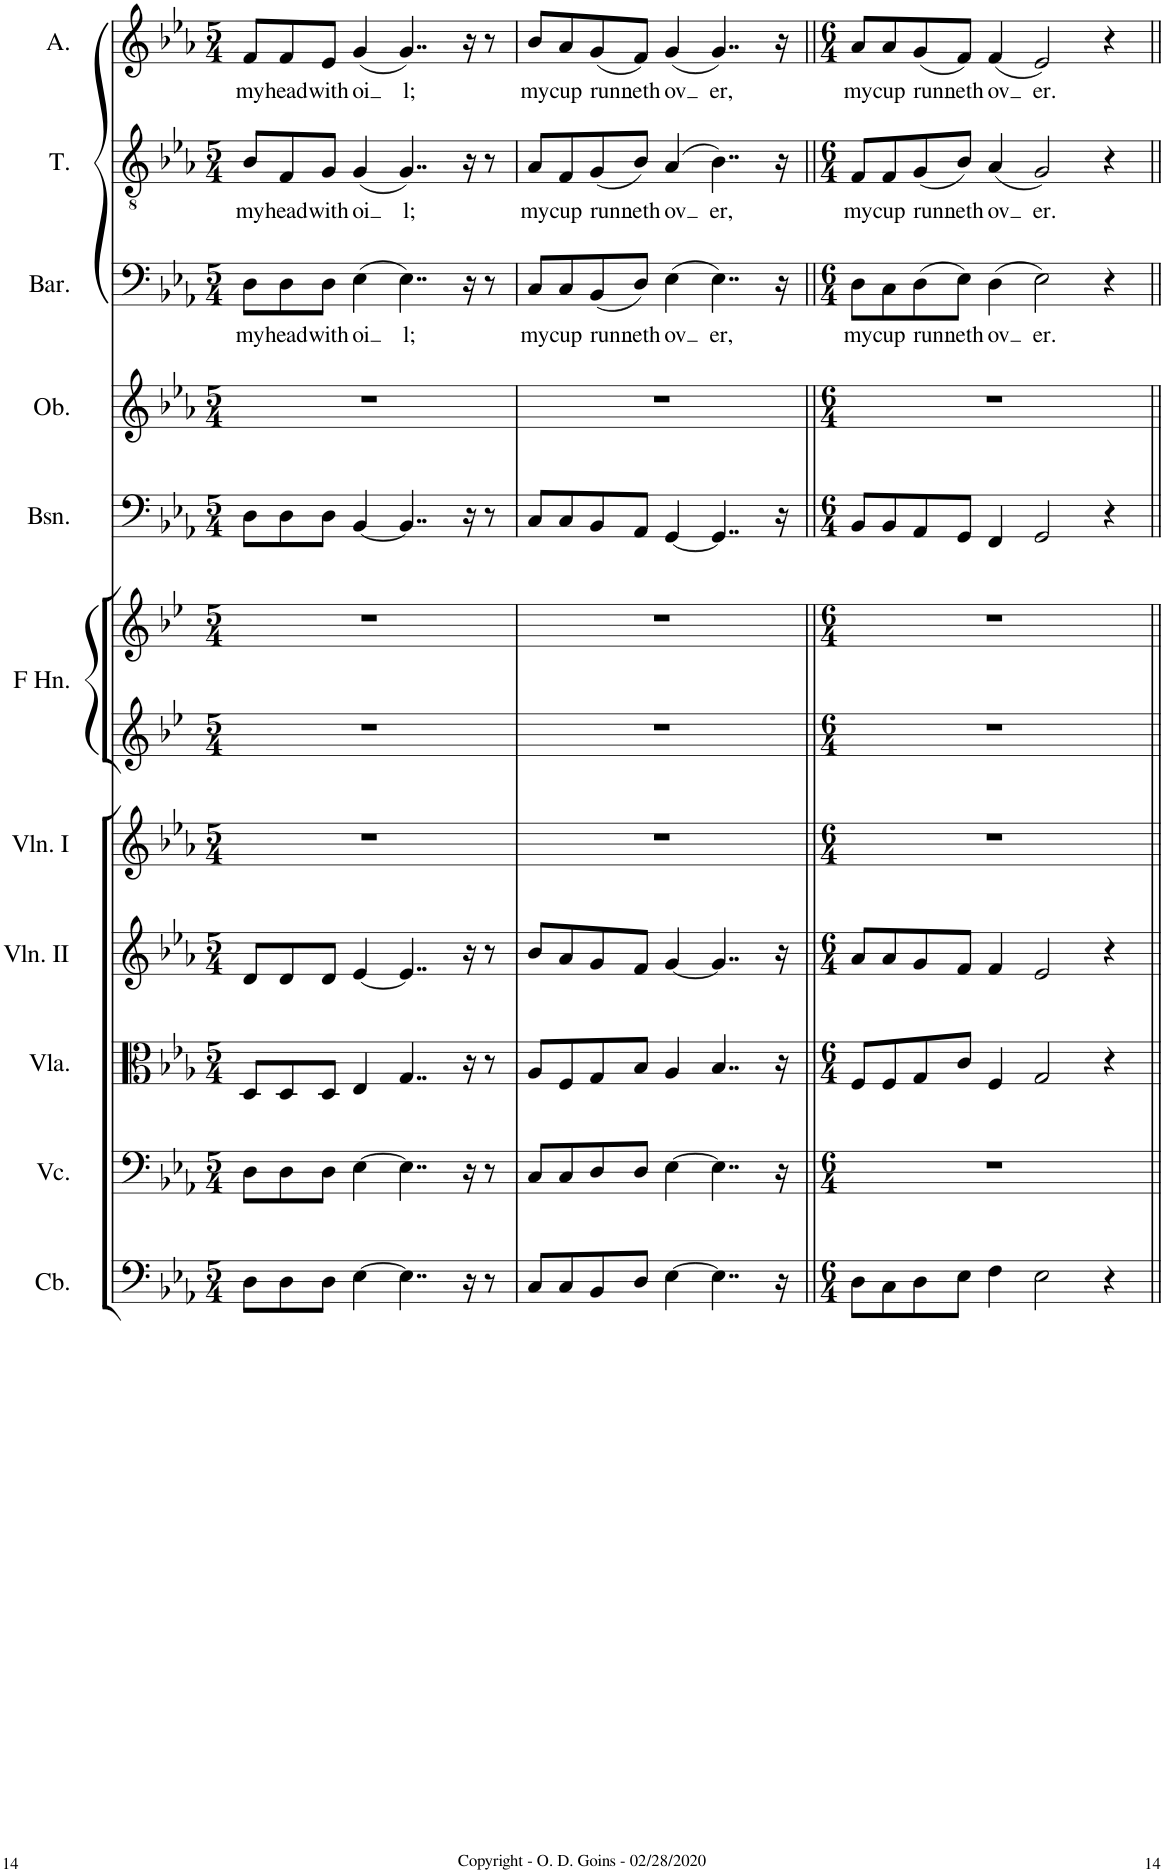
**kern	**kern	**kern	**kern	**kern	**kern	**kern	**kern	**kern	**kern	**text	**kern	**text	**kern	**text
*part11	*part10	*part9	*part8	*part7	*part6	*part6	*part5	*part4	*part3	*part3	*part2	*part2	*part1	*part1
*staff12	*staff11	*staff10	*staff9	*staff8	*staff7	*staff6	*staff5	*staff4	*staff3	*staff3	*staff2	*staff2	*staff1	*staff1
*I"Contrabasses	*I"Violoncellos	*I"Violas	*I"Violins II	*I"Violins I	*I"Horns in F	*	*I"Bassoons	*I"Oboes	*I"Baritone	*	*I"Tenor	*	*I"Alto	*
*I'Cb.	*I'Vc.	*I'Vla.	*I'Vln. II	*I'Vln. I	*	*	*I'Bsn.	*I'Ob.	*I'Bar.	*	*I'T.	*	*I'A.	*
!!LO:PB:g=z
*clefF4	*clefF4	*clefC3	*clefG2	*clefG2	*clefG2	*clefG2	*clefF4	*clefG2	*clefF4	*	*clefGv2	*	*clefG2	*
*Trd7c12	*	*	*	*	*Trd4c7	*Trd4c7	*	*	*	*	*	*	*	*
*k[b-e-a-]	*k[b-e-a-]	*k[b-e-a-]	*k[b-e-a-]	*k[b-e-a-]	*k[b-e-]	*k[b-e-]	*k[b-e-a-]	*k[b-e-a-]	*k[b-e-a-]	*	*k[b-e-a-]	*	*k[b-e-a-]	*
*M5/4	*M5/4	*M5/4	*M5/4	*M5/4	*M5/4	*M5/4	*M5/4	*M5/4	*M5/4	*	*M5/4	*	*M5/4	*
=47	=47	=47	=47	=47	=47	=47	=47	=47	=47	=47	=47	=47	=47	=47
!	!	!	!	!	!	!	!	!	!	!LO:LY:b	!	!LO:LY:b	!	!LO:LY:b
8D\L	8D\L	8D/L	8d/L	4%5r	4%5r	4%5r	8D\L	4%5r	8D\L	my	8B-/L	my	8f/L	my
!	!	!	!	!	!	!	!	!	!	!LO:LY:b	!	!LO:LY:b	!	!LO:LY:b
8D\	8D\	8D/	8d/	.	.	.	8D\	.	8D\	head	8F/	head	8f/	head
!	!	!	!	!	!	!	!	!	!	!LO:LY:b	!	!LO:LY:b	!	!LO:LY:b
8D\J	8D\J	8D/J	8d/J	.	.	.	8D\J	.	8D\J	with	8G/J	with	8e-/J	with
!	!	!	!	!	!	!	!	!	!	!LO:LY:b	!	!LO:LY:b	!	!LO:LY:b
[4E-\	[4E-\	4E-/	[4e-/	.	.	.	[4BB-/	.	(4E-\	oi	(4G/	oi	(4g/	oi
!	!	!	!	!	!	!	!	!	!	!LO:LY:b	!	!LO:LY:b	!	!LO:LY:b
4..E-\]	4..E-\]	4..G/	4..e-/]	.	.	.	4..BB-/]	.	4..E-\)	l;	4..G/)	l;	4..g/)	l;
16r	16r	16r	16r	.	.	.	16r	.	16r	.	16r	.	16r	.
8r	8r	8r	8r	.	.	.	8r	.	8r	.	8r	.	8r	.
=48	=48	=48	=48	=48	=48	=48	=48	=48	=48	=48	=48	=48	=48	=48
!	!	!	!	!	!	!	!	!	!	!LO:LY:b	!	!LO:LY:b	!	!LO:LY:b
8C/L	8C/L	8A-/L	8b-/L	4%5r	4%5r	4%5r	8C/L	4%5r	8C/L	my	8A-/L	my	8b-/L	my
!	!	!	!	!	!	!	!	!	!	!LO:LY:b	!	!LO:LY:b	!	!LO:LY:b
8C/	8C/	8F/	8a-/	.	.	.	8C/	.	8C/	cup	8F/	cup	8a-/	cup
!	!	!	!	!	!	!	!	!	!	!LO:LY:b	!	!LO:LY:b	!	!LO:LY:b
8BB-/	8D/	8G/	8g/	.	.	.	8BB-/	.	(8BB-/	run	(8G/	run	(8g/	run
!	!	!	!	!	!	!	!	!	!	!LO:LY:b	!	!LO:LY:b	!	!LO:LY:b
8D/J	8D/J	8B-/J	8f/J	.	.	.	8AA-/J	.	8D/J)	neth	8B-/J)	neth	8f/J)	neth
!	!	!	!	!	!	!	!	!	!	!LO:LY:b	!	!LO:LY:b	!	!LO:LY:b
[4E-\	[4E-\	4A-/	[4g/	.	.	.	[4GG/	.	(4E-\	ov	(4A-/	ov	(4g/	ov
!	!	!	!	!	!	!	!	!	!	!LO:LY:b	!	!LO:LY:b	!	!LO:LY:b
4..E-\]	4..E-\]	4..B-/	4..g/]	.	.	.	4..GG/]	.	4..E-\)	er,	4..B-\)	er,	4..g/)	er,
16r	16r	16r	16r	.	.	.	16r	.	16r	.	16r	.	16r	.
=49||	=49||	=49||	=49||	=49||	=49||	=49||	=49||	=49||	=49||	=49||	=49||	=49||	=49||	=49||
*M6/4	*M6/4	*M6/4	*M6/4	*M6/4	*M6/4	*M6/4	*M6/4	*M6/4	*M6/4	*	*M6/4	*	*M6/4	*
!	!	!	!	!	!	!	!	!	!	!LO:LY:b	!	!LO:LY:b	!	!LO:LY:b
8D\L	1.r	8F/L	8a-/L	1.r	1.r	1.r	8BB-/L	1.r	8D\L	my	8F/L	my	8a-/L	my
!	!	!	!	!	!	!	!	!	!	!LO:LY:b	!	!LO:LY:b	!	!LO:LY:b
8C\	.	8F/	8a-/	.	.	.	8BB-/	.	8C\	cup	8F/	cup	8a-/	cup
!	!	!	!	!	!	!	!	!	!	!LO:LY:b	!	!LO:LY:b	!	!LO:LY:b
8D\	.	8G/	8g/	.	.	.	8AA-/	.	(8D\	run	(8G/	run	(8g/	run
!	!	!	!	!	!	!	!	!	!	!LO:LY:b	!	!LO:LY:b	!	!LO:LY:b
8E-\J	.	8c/J	8f/J	.	.	.	8GG/J	.	8E-\J)	neth	8B-/J)	neth	8f/J)	neth
!	!	!	!	!	!	!	!	!	!	!LO:LY:b	!	!LO:LY:b	!	!LO:LY:b
4F\	.	4F/	4f/	.	.	.	4FF/	.	(4D\	ov	(4A-/	ov	(4f/	ov
!	!	!	!	!	!	!	!	!	!	!LO:LY:b	!	!LO:LY:b	!	!LO:LY:b
2E-\	.	2G/	2e-/	.	.	.	2GG/	.	2E-\)	er.	2G/)	er.	2e-/)	er.
4r	.	4r	4r	.	.	.	4r	.	4r	.	4r	.	4r	.
=||	=||	=||	=||	=||	=||	=||	=||	=||	=||	=||	=||	=||	=||	=||
*-	*-	*-	*-	*-	*-	*-	*-	*-	*-	*-	*-	*-	*-	*-
